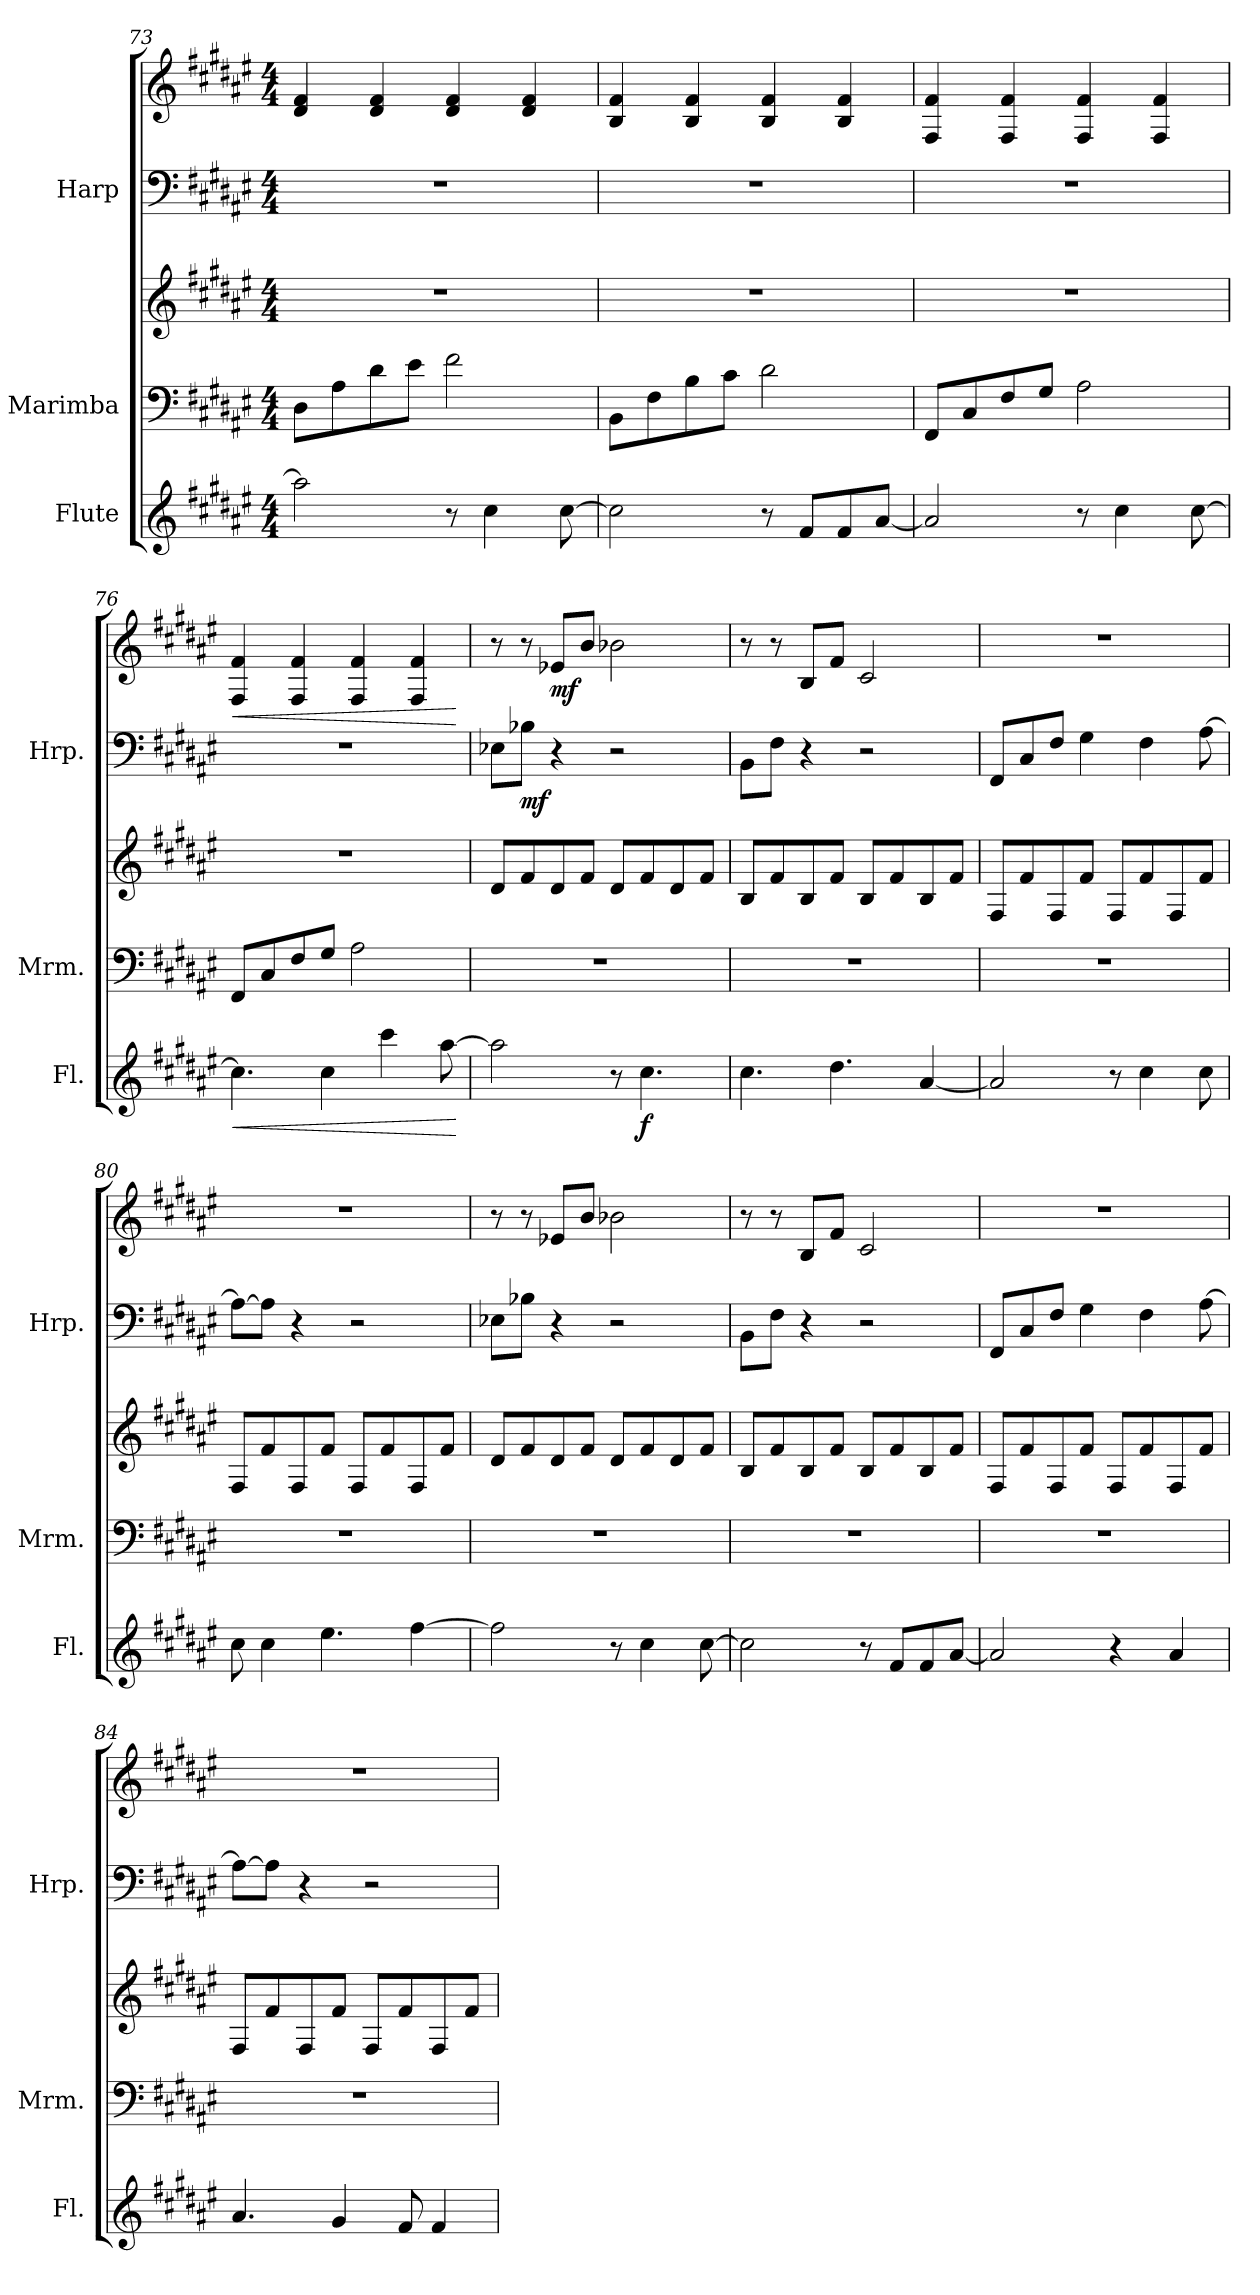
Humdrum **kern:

**kern	**dynam	**kern	**kern	**kern	**kern	**dynam
*part3	*part3	*part2	*part2	*part1	*part1	*part1
*staff5	*staff5	*staff4	*staff3	*staff2	*staff1	*staff1/2
*I"Flute	*	*I"Marimba	*	*I"Harp	*	*
*I'Fl.	*	*I'Mrm.	*	*I'Hrp.	*	*
*clefG2	*	*clefF4	*clefG2	*clefF4	*clefG2	*
*k[f#c#g#d#a#e#]	*	*k[f#c#g#d#a#e#]	*k[f#c#g#d#a#e#]	*k[f#c#g#d#a#e#]	*k[f#c#g#d#a#e#]	*
*M4/4	*	*M4/4	*M4/4	*M4/4	*M4/4	*
=73	=73	=73	=73	=73	=73	=73
2aa#\]	.	8D#\L	1r	1r	4d#/ 4f#/	.
.	.	8A#\	.	.	.	.
.	.	8d#\	.	.	4d#/ 4f#/	.
.	.	8e#\J	.	.	.	.
8r	.	2f#\	.	.	4d#/ 4f#/	.
4cc#\	.	.	.	.	.	.
.	.	.	.	.	4d#/ 4f#/	.
[8cc#\	.	.	.	.	.	.
=74	=74	=74	=74	=74	=74	=74
2cc#\]	.	8BB\L	1r	1r	4B/ 4f#/	.
.	.	8F#\	.	.	.	.
.	.	8B\	.	.	4B/ 4f#/	.
.	.	8c#\J	.	.	.	.
8r	.	2d#\	.	.	4B/ 4f#/	.
8f#/L	.	.	.	.	.	.
8f#/	.	.	.	.	4B/ 4f#/	.
[8a#/J	.	.	.	.	.	.
=75	=75	=75	=75	=75	=75	=75
2a#/]	.	8FF#/L	1r	1r	4F#/ 4f#/	.
.	.	8C#/	.	.	.	.
.	.	8F#/	.	.	4F#/ 4f#/	.
.	.	8G#/J	.	.	.	.
8r	.	2A#\	.	.	4F#/ 4f#/	.
4cc#\	.	.	.	.	.	.
.	.	.	.	.	4F#/ 4f#/	.
[8cc#\	.	.	.	.	.	.
=76	=76	=76	=76	=76	=76	=76
!	!LO:HP:b	!	!	!	!	!LO:HP:b
4.cc#\]	<	8FF#/L	1r	1r	4F#/ 4f#/	<
.	.	8C#/	.	.	.	.
.	.	8F#/	.	.	4F#/ 4f#/	.
4cc#\	.	8G#/J	.	.	.	.
.	.	2A#\	.	.	4F#/ 4f#/	.
4ccc#\	.	.	.	.	.	.
.	.	.	.	.	4F#/ 4f#/	.
[8aa#\	.	.	.	.	.	.
.	[	.	.	.	.	[
!!LO:PB:g=z
=77	=77	=77	=77	=77	=77	=77
2aa#\]	.	1r	8d#/L	8E-X\L	8r	.
!	!	!	!	!	!	!LO:DY:b=2
.	.	.	8f#/	8B-X\J	8r	mf
!	!	!	!	!	!	!LO:DY:b
.	.	.	8d#/	4r	8e-X/L	mf
.	.	.	8f#/J	.	8b/J	.
8r	.	.	8d#/L	2r	2b-X\	.
!	!LO:DY:b	!	!	!	!	!
4.cc#\	f	.	8f#/	.	.	.
.	.	.	8d#/	.	.	.
.	.	.	8f#/J	.	.	.
=78	=78	=78	=78	=78	=78	=78
4.cc#\	.	1r	8B/L	8BB\L	8r	.
.	.	.	8f#/	8F#\J	8r	.
.	.	.	8B/	4r	8B/L	.
4.dd#\	.	.	8f#/J	.	8f#/J	.
.	.	.	8B/L	2r	2c#/	.
.	.	.	8f#/	.	.	.
[4a#/	.	.	8B/	.	.	.
.	.	.	8f#/J	.	.	.
=79	=79	=79	=79	=79	=79	=79
2a#/]	.	1r	8F#/L	8FF#/L	1r	.
.	.	.	8f#/	8C#/	.	.
.	.	.	8F#/	8F#/J	.	.
.	.	.	8f#/J	4G#\	.	.
8r	.	.	8F#/L	.	.	.
4cc#\	.	.	8f#/	4F#\	.	.
.	.	.	8F#/	.	.	.
8cc#\	.	.	8f#/J	[8A#\	.	.
=80	=80	=80	=80	=80	=80	=80
8cc#\	.	1r	8F#/L	8A#\L_	1r	.
4cc#\	.	.	8f#/	8A#\J]	.	.
.	.	.	8F#/	4r	.	.
4.ee#\	.	.	8f#/J	.	.	.
.	.	.	8F#/L	2r	.	.
.	.	.	8f#/	.	.	.
[4ff#\	.	.	8F#/	.	.	.
.	.	.	8f#/J	.	.	.
!!LO:LB:g=z
=81	=81	=81	=81	=81	=81	=81
2ff#\]	.	1r	8d#/L	8E-X\L	8r	.
.	.	.	8f#/	8B-X\J	8r	.
.	.	.	8d#/	4r	8e-X/L	.
.	.	.	8f#/J	.	8b/J	.
8r	.	.	8d#/L	2r	2b-X\	.
4cc#\	.	.	8f#/	.	.	.
.	.	.	8d#/	.	.	.
[8cc#\	.	.	8f#/J	.	.	.
=82	=82	=82	=82	=82	=82	=82
2cc#\]	.	1r	8B/L	8BB\L	8r	.
.	.	.	8f#/	8F#\J	8r	.
.	.	.	8B/	4r	8B/L	.
.	.	.	8f#/J	.	8f#/J	.
8r	.	.	8B/L	2r	2c#/	.
8f#/L	.	.	8f#/	.	.	.
8f#/	.	.	8B/	.	.	.
[8a#/J	.	.	8f#/J	.	.	.
=83	=83	=83	=83	=83	=83	=83
2a#/]	.	1r	8F#/L	8FF#/L	1r	.
.	.	.	8f#/	8C#/	.	.
.	.	.	8F#/	8F#/J	.	.
.	.	.	8f#/J	4G#\	.	.
4r	.	.	8F#/L	.	.	.
.	.	.	8f#/	4F#\	.	.
4a#/	.	.	8F#/	.	.	.
.	.	.	8f#/J	[8A#\	.	.
=84	=84	=84	=84	=84	=84	=84
4.a#/	.	1r	8F#/L	8A#\L_	1r	.
.	.	.	8f#/	8A#\J]	.	.
.	.	.	8F#/	4r	.	.
4g#/	.	.	8f#/J	.	.	.
.	.	.	8F#/L	2r	.	.
8f#/	.	.	8f#/	.	.	.
4f#/	.	.	8F#/	.	.	.
.	.	.	8f#/J	.	.	.
=	=	=	=	=	=	=
*-	*-	*-	*-	*-	*-	*-
